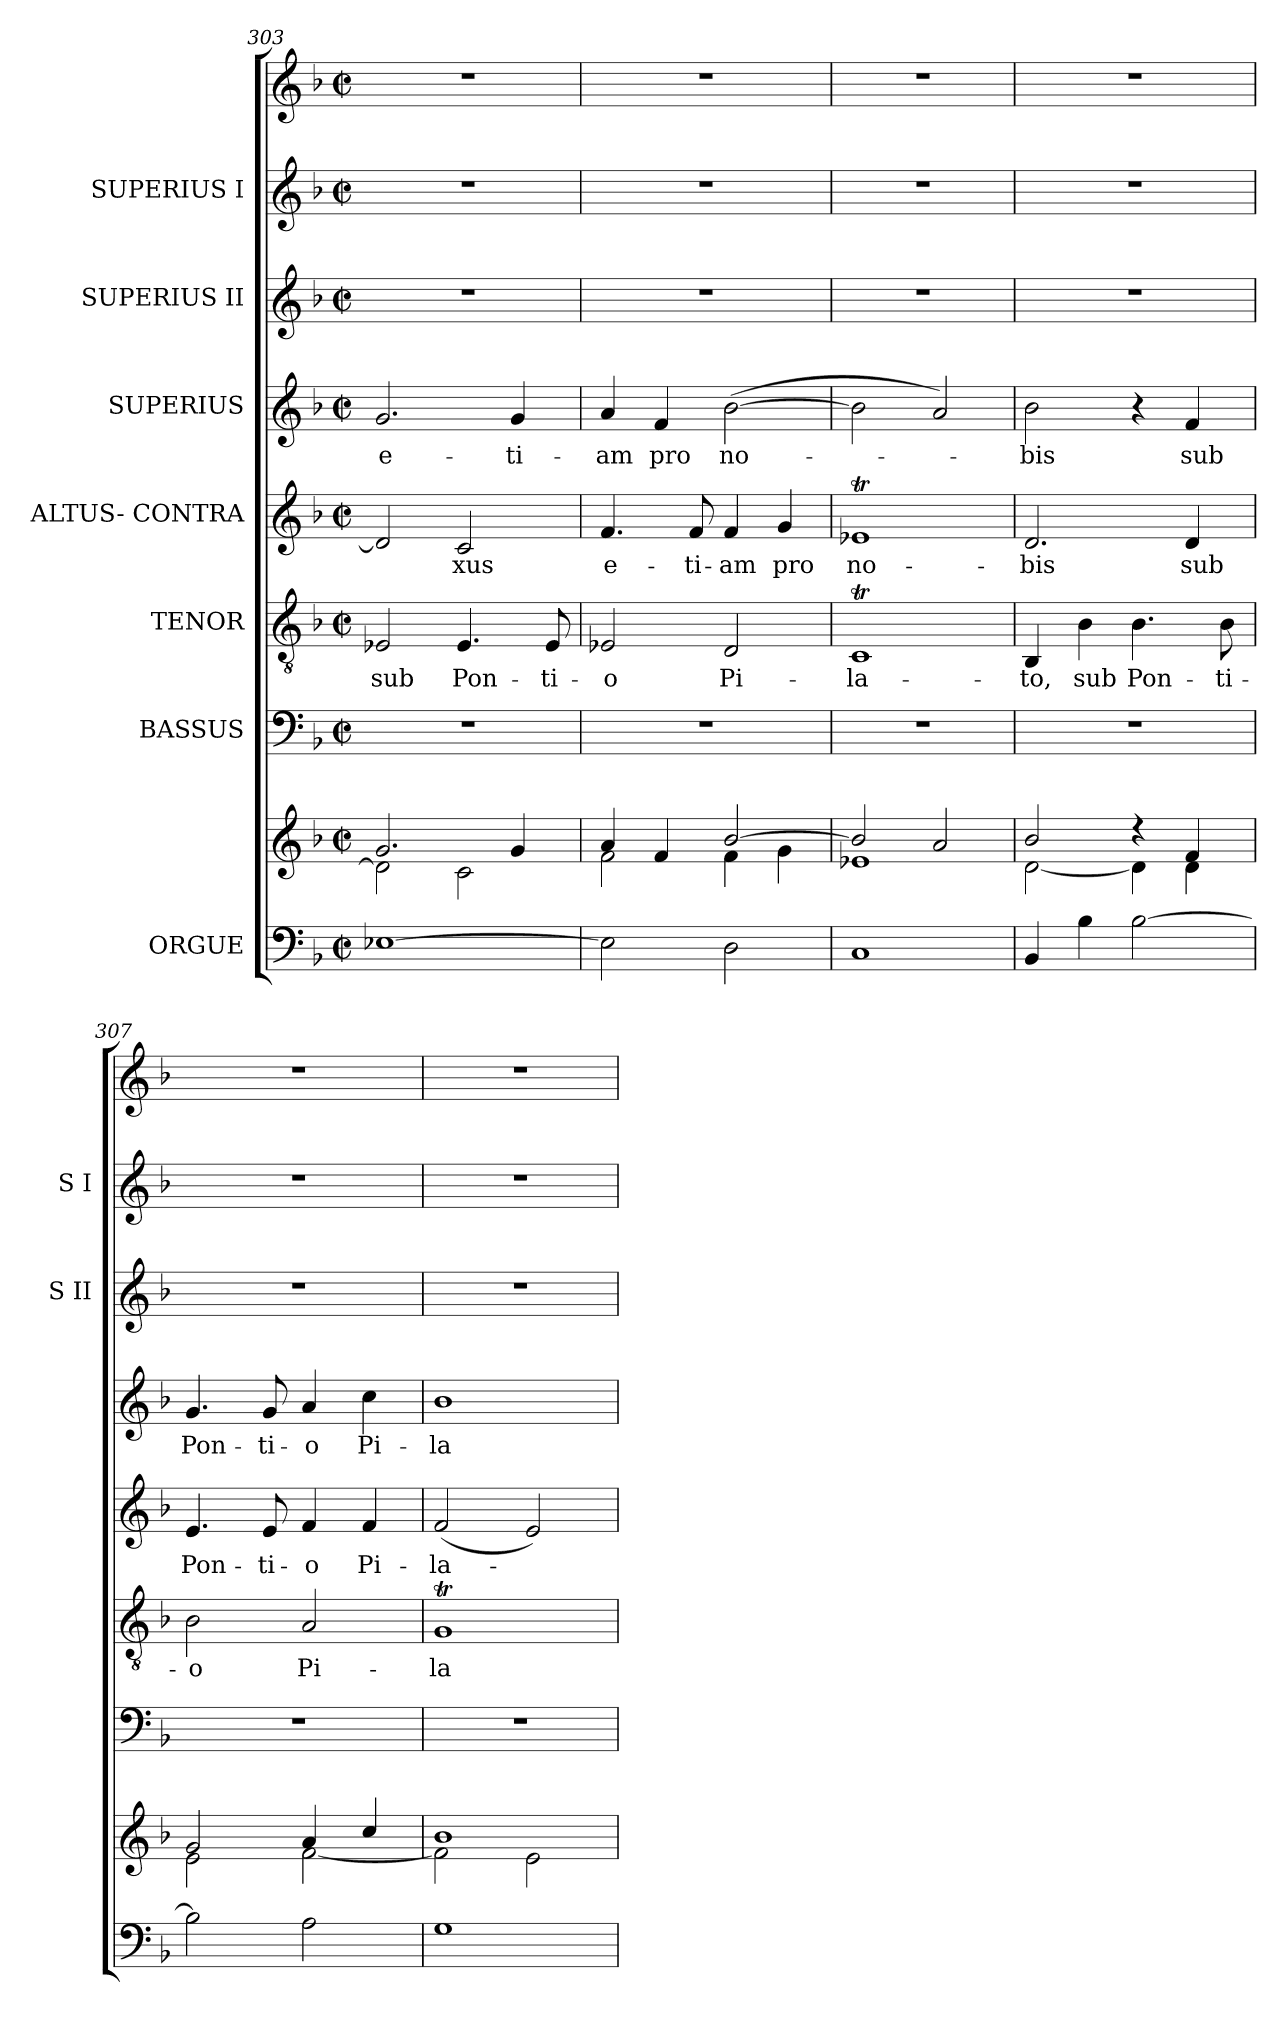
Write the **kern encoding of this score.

**kern	**kern	**kern	**kern	**text	**kern	**text	**kern	**text	**kern	**kern	**kern
*part8	*part8	*part7	*part6	*part6	*part5	*part5	*part4	*part4	*part3	*part2	*part1
*staff9	*staff8	*staff7	*staff6	*staff6	*staff5	*staff5	*staff4	*staff4	*staff3	*staff2	*staff1
*I"ORGUE	*	*I"BASSUS	*I"TENOR	*	*I"ALTUS- CONTRA	*	*I"SUPERIUS	*	*I"SUPERIUS II	*I"SUPERIUS I	*
*	*	*	*	*	*	*	*	*	*I'S II	*I'S I	*
*clefF4	*clefG2	*clefF4	*clefGv2	*	*clefG2	*	*clefG2	*	*clefG2	*clefG2	*clefG2
*k[b-]	*k[b-]	*k[b-]	*k[b-]	*	*k[b-]	*	*k[b-]	*	*k[b-]	*k[b-]	*k[b-]
*d:	*d:	*d:	*d:	*	*d:	*	*d:	*	*d:	*d:	*d:
*M2/2	*M2/2	*M2/2	*M2/2	*	*M2/2	*	*M2/2	*	*M2/2	*M2/2	*M2/2
*met(c|)	*met(c|)	*met(c|)	*met(c|)	*	*met(c|)	*	*met(c|)	*	*met(c|)	*met(c|)	*met(c|)
=303	=303	=303	=303	=303	=303	=303	=303	=303	=303	=303	=303
*	*^	*	*	*	*	*	*	*	*	*	*
!	!	!	!	!	!LO:LY:b	!	!	!	!LO:LY:b	!	!	!
[1E-X	2.g/	2d\]	1r	2E-X/	sub	2d/]	.	2.g/	e-	1r	1r	1r
!	!	!	!	!	!LO:LY:b	!	!LO:LY:b	!	!	!	!	!
.	.	2c\	.	4.E-/	Pon-	2c/	-xus	.	.	.	.	.
!	!	!	!	!	!	!	!	!	!LO:LY:b	!	!	!
.	4g/	.	.	.	.	.	.	4g/	-ti-	.	.	.
!	!	!	!	!	!LO:LY:b	!	!	!	!	!	!	!
.	.	.	.	8E-/	-ti-	.	.	.	.	.	.	.
=304	=304	=304	=304	=304	=304	=304	=304	=304	=304	=304	=304	=304
!	!	!	!	!	!LO:LY:b	!	!LO:LY:b	!	!LO:LY:b	!	!	!
2E-\]	4a/	2f\	1r	2E-X/	-o	4.f/	e-	4a/	-am	1r	1r	1r
!	!	!	!	!	!	!	!	!	!LO:LY:b	!	!	!
.	4f/	.	.	.	.	.	.	4f/	pro	.	.	.
!	!	!	!	!	!	!	!LO:LY:b	!	!	!	!	!
.	.	.	.	.	.	8f/	-ti-	.	.	.	.	.
!	!	!	!	!	!LO:LY:b	!	!LO:LY:b	!	!LO:LY:b	!	!	!
2D\	[>2b-/	4f\	.	2D/	Pi-	4f/	-am	(>[2b-\	no-	.	.	.
!	!	!	!	!	!	!	!LO:LY:b	!	!	!	!	!
.	.	4g\	.	.	.	4g/	pro	.	.	.	.	.
!!LO:LB:g=z
=305	=305	=305	=305	=305	=305	=305	=305	=305	=305	=305	=305	=305
!	!	!	!	!	!LO:LY:b	!	!LO:LY:b	!	!	!	!	!
1C	2b-/]	1e-X	1r	1CT	-la-	1e-XT	no-	2b-\]	.	1r	1r	1r
.	2a/	.	.	.	.	.	.	2a/)	.	.	.	.
=306	=306	=306	=306	=306	=306	=306	=306	=306	=306	=306	=306	=306
!	!	!	!	!	!LO:LY:b	!	!LO:LY:b	!	!LO:LY:b	!	!	!
4BB-/	2b-/	[<2d\	1r	4BB-/	-to,	2.d/	-bis	2b-\	-bis	1r	1r	1r
!	!	!	!	!	!LO:LY:b	!	!	!	!	!	!	!
4B-\	.	.	.	4B-\	sub	.	.	.	.	.	.	.
!	!	!	!	!	!LO:LY:b	!	!	!	!	!	!	!
[2B-\	4r	4d\]	.	4.B-\	Pon-	.	.	4r	.	.	.	.
!	!	!	!	!	!	!	!LO:LY:b	!	!LO:LY:b	!	!	!
.	4f/	4d\	.	.	.	4d/	sub	4f/	sub	.	.	.
!	!	!	!	!	!LO:LY:b	!	!	!	!	!	!	!
.	.	.	.	8B-\	-ti-	.	.	.	.	.	.	.
=307	=307	=307	=307	=307	=307	=307	=307	=307	=307	=307	=307	=307
!	!	!	!	!	!LO:LY:b	!	!LO:LY:b	!	!LO:LY:b	!	!	!
2B-\]	2g/	2e\	1r	2B-\	-o	4.e/	Pon-	4.g/	Pon-	1r	1r	1r
!	!	!	!	!	!	!	!LO:LY:b	!	!LO:LY:b	!	!	!
.	.	.	.	.	.	8e/	-ti-	8g/	-ti-	.	.	.
!	!	!	!	!	!LO:LY:b	!	!LO:LY:b	!	!LO:LY:b	!	!	!
2A\	4a/	[<2f\	.	2A/	Pi-	4f/	-o	4a/	-o	.	.	.
!	!	!	!	!	!	!	!LO:LY:b	!	!LO:LY:b	!	!	!
.	4cc/	.	.	.	.	4f/	Pi-	4cc\	Pi-	.	.	.
=308	=308	=308	=308	=308	=308	=308	=308	=308	=308	=308	=308	=308
!	!	!	!	!	!LO:LY:b	!	!LO:LY:b	!	!LO:LY:b	!	!	!
1G	1b-	2f\]	1r	1GT	-la-	(<2f/	-la-	1b-	-la-	1r	1r	1r
.	.	2e\	.	.	.	2e/)	.	.	.	.	.	.
*	*v	*v	*	*	*	*	*	*	*	*	*	*
=	=	=	=	=	=	=	=	=	=	=	=
*-	*-	*-	*-	*-	*-	*-	*-	*-	*-	*-	*-
